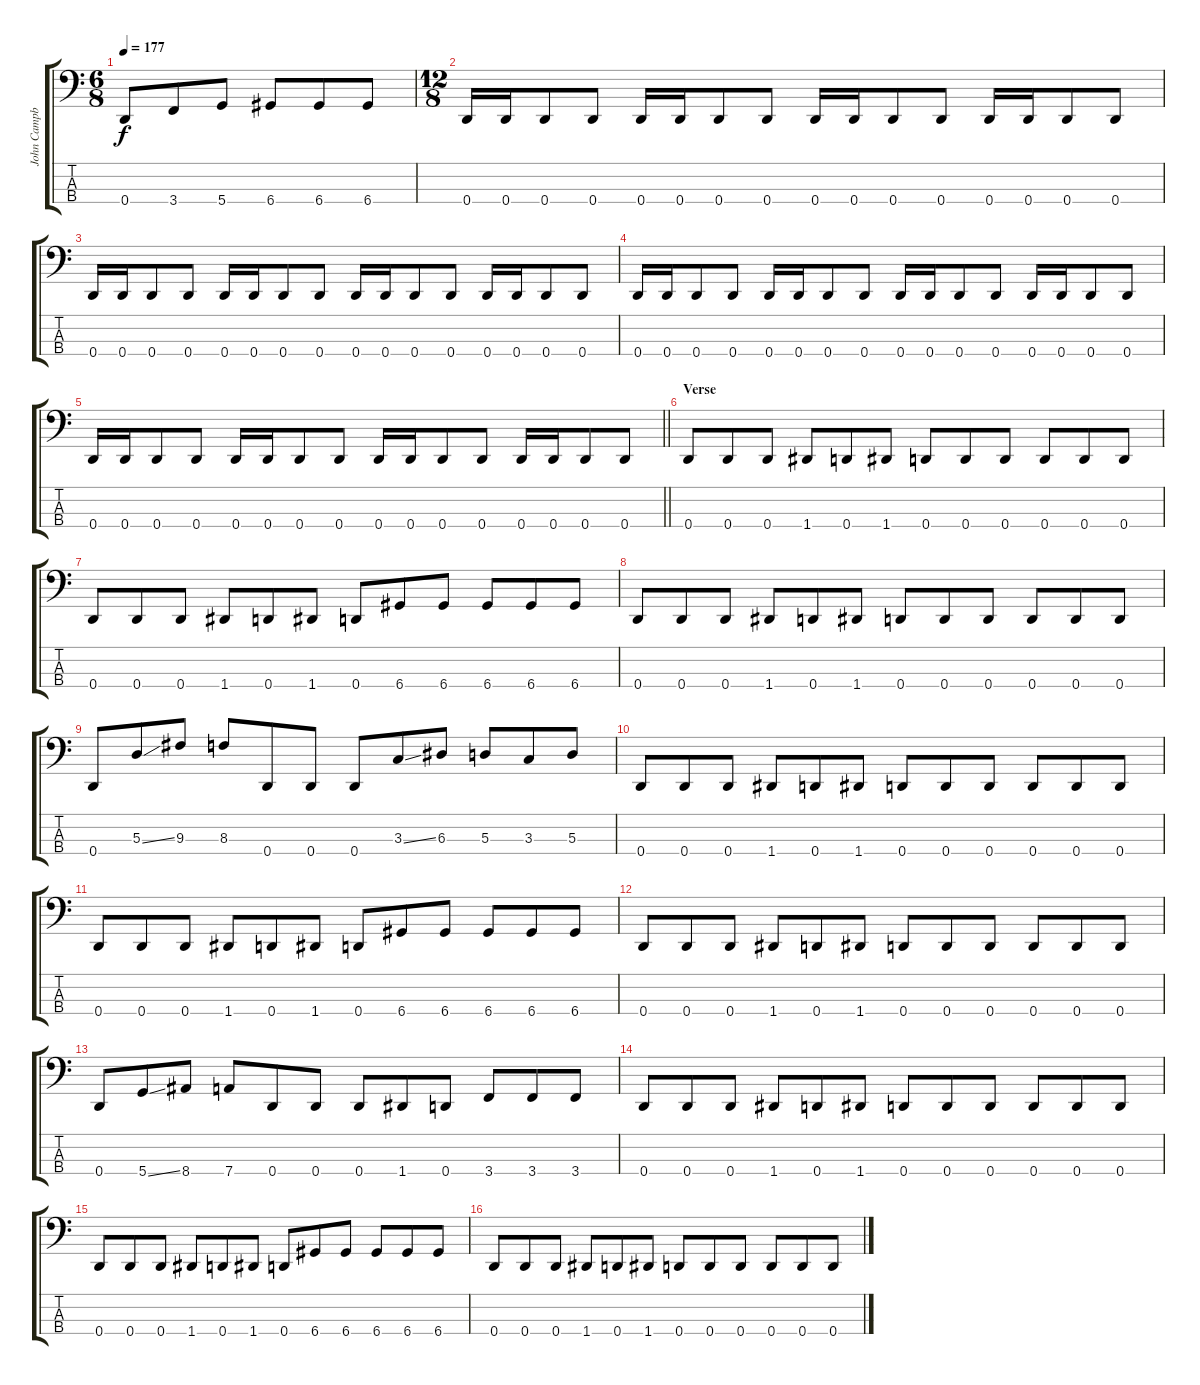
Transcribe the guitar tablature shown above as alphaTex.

\track ("John Campbell" "John Campb") {instrument electricbasspick}
\staff {score tabs}
\tuning (G2 D2 A1 D1) {hide}
\ts (6 8)
\tempo 177
\clef f4
\ks c
0.4.8{dy f} 3.4.8 5.4.8 6.4.8 6.4.8 6.4.8 |
\ts (12 8)
0.4.16 0.4.16 0.4.8 0.4.8 0.4.16 0.4.16 0.4.8 0.4.8 0.4.16 0.4.16 0.4.8 0.4.8 0.4.16 0.4.16 0.4.8 0.4.8 |
0.4.16 0.4.16 0.4.8 0.4.8 0.4.16 0.4.16 0.4.8 0.4.8 0.4.16 0.4.16 0.4.8 0.4.8 0.4.16 0.4.16 0.4.8 0.4.8 |
0.4.16 0.4.16 0.4.8 0.4.8 0.4.16 0.4.16 0.4.8 0.4.8 0.4.16 0.4.16 0.4.8 0.4.8 0.4.16 0.4.16 0.4.8 0.4.8 |
\barLineRight lightlight
0.4.16 0.4.16 0.4.8 0.4.8 0.4.16 0.4.16 0.4.8 0.4.8 0.4.16 0.4.16 0.4.8 0.4.8 0.4.16 0.4.16 0.4.8 0.4.8 |
\section ("" "Verse")
0.4.8 0.4.8 0.4.8 1.4.8 0.4.8 1.4.8 0.4.8 0.4.8 0.4.8 0.4.8 0.4.8 0.4.8 |
0.4.8 0.4.8 0.4.8 1.4.8 0.4.8 1.4.8 0.4.8 6.4.8 6.4.8 6.4.8 6.4.8 6.4.8 |
0.4.8 0.4.8 0.4.8 1.4.8 0.4.8 1.4.8 0.4.8 0.4.8 0.4.8 0.4.8 0.4.8 0.4.8 |
0.4.8 5.3{ss}.8 9.3.8 8.3.8 0.4.8 0.4.8 0.4.8 3.3{ss}.8 6.3.8 5.3.8 3.3.8 5.3.8 |
0.4.8 0.4.8 0.4.8 1.4.8 0.4.8 1.4.8 0.4.8 0.4.8 0.4.8 0.4.8 0.4.8 0.4.8 |
0.4.8 0.4.8 0.4.8 1.4.8 0.4.8 1.4.8 0.4.8 6.4.8 6.4.8 6.4.8 6.4.8 6.4.8 |
0.4.8 0.4.8 0.4.8 1.4.8 0.4.8 1.4.8 0.4.8 0.4.8 0.4.8 0.4.8 0.4.8 0.4.8 |
0.4.8 5.4{ss}.8 8.4.8 7.4.8 0.4.8 0.4.8 0.4.8 1.4.8 0.4.8 3.4.8 3.4.8 3.4.8 |
0.4.8 0.4.8 0.4.8 1.4.8 0.4.8 1.4.8 0.4.8 0.4.8 0.4.8 0.4.8 0.4.8 0.4.8 |
0.4.8 0.4.8 0.4.8 1.4.8 0.4.8 1.4.8 0.4.8 6.4.8 6.4.8 6.4.8 6.4.8 6.4.8 |
0.4.8 0.4.8 0.4.8 1.4.8 0.4.8 1.4.8 0.4.8 0.4.8 0.4.8 0.4.8 0.4.8 0.4.8
